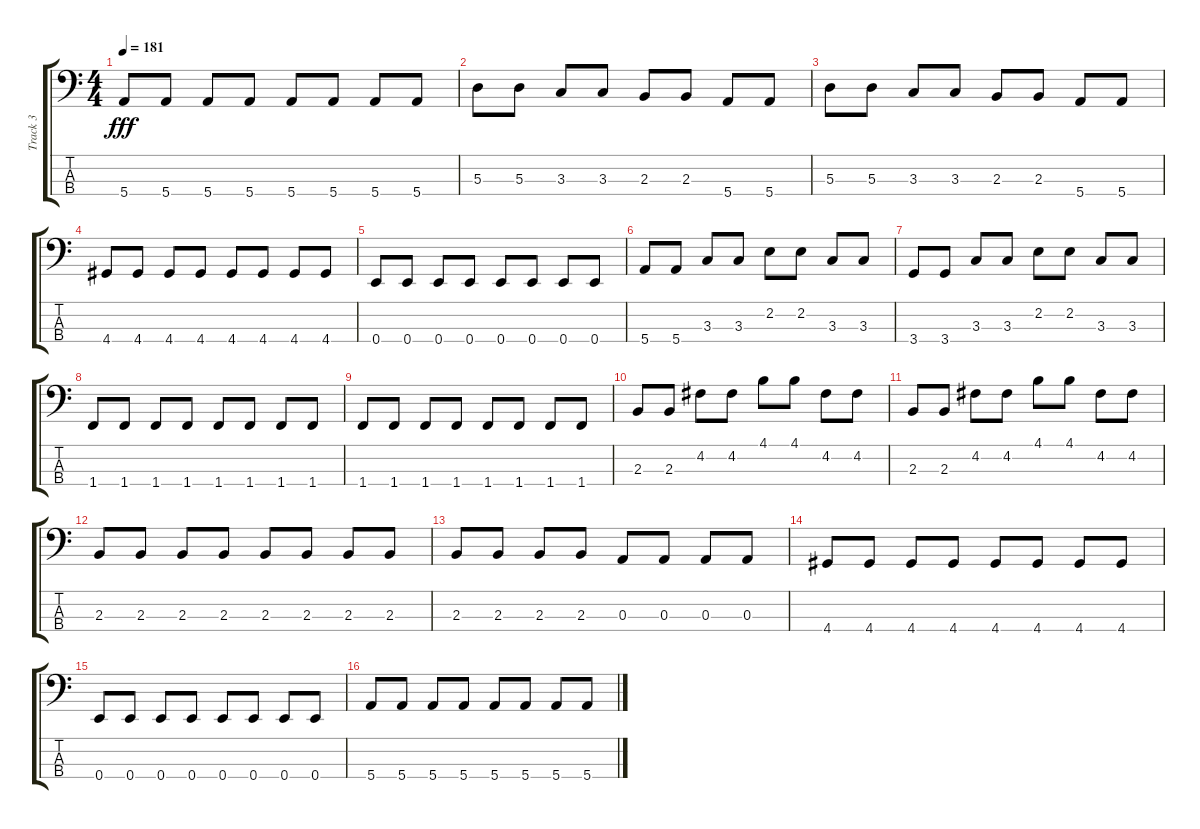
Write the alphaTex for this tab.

\track ("Track 3" "Track 3") {instrument electricbassfinger}
\staff {score tabs}
\tuning (G2 D2 A1 E1) {hide}
\ts (4 4)
\tempo 181
\clef f4
\ks c
5.4.8{dy fff} 5.4.8 5.4.8 5.4.8 5.4.8 5.4.8 5.4.8 5.4.8 |
5.3.8 5.3.8 3.3.8 3.3.8 2.3.8 2.3.8 5.4.8 5.4.8 |
5.3.8 5.3.8 3.3.8 3.3.8 2.3.8 2.3.8 5.4.8 5.4.8 |
4.4.8 4.4.8 4.4.8 4.4.8 4.4.8 4.4.8 4.4.8 4.4.8 |
0.4.8 0.4.8 0.4.8 0.4.8 0.4.8 0.4.8 0.4.8 0.4.8 |
5.4.8 5.4.8 3.3.8 3.3.8 2.2.8 2.2.8 3.3.8 3.3.8 |
3.4.8 3.4.8 3.3.8 3.3.8 2.2.8 2.2.8 3.3.8 3.3.8 |
1.4.8 1.4.8 1.4.8 1.4.8 1.4.8 1.4.8 1.4.8 1.4.8 |
1.4.8 1.4.8 1.4.8 1.4.8 1.4.8 1.4.8 1.4.8 1.4.8 |
2.3.8 2.3.8 4.2.8 4.2.8 4.1.8 4.1.8 4.2.8 4.2.8 |
2.3.8 2.3.8 4.2.8 4.2.8 4.1.8 4.1.8 4.2.8 4.2.8 |
2.3.8 2.3.8 2.3.8 2.3.8 2.3.8 2.3.8 2.3.8 2.3.8 |
2.3.8 2.3.8 2.3.8 2.3.8 0.3.8 0.3.8 0.3.8 0.3.8 |
4.4.8 4.4.8 4.4.8 4.4.8 4.4.8 4.4.8 4.4.8 4.4.8 |
0.4.8 0.4.8 0.4.8 0.4.8 0.4.8 0.4.8 0.4.8 0.4.8 |
5.4.8{volume 16} 5.4.8 5.4.8 5.4.8 5.4.8 5.4.8 5.4.8 5.4.8
